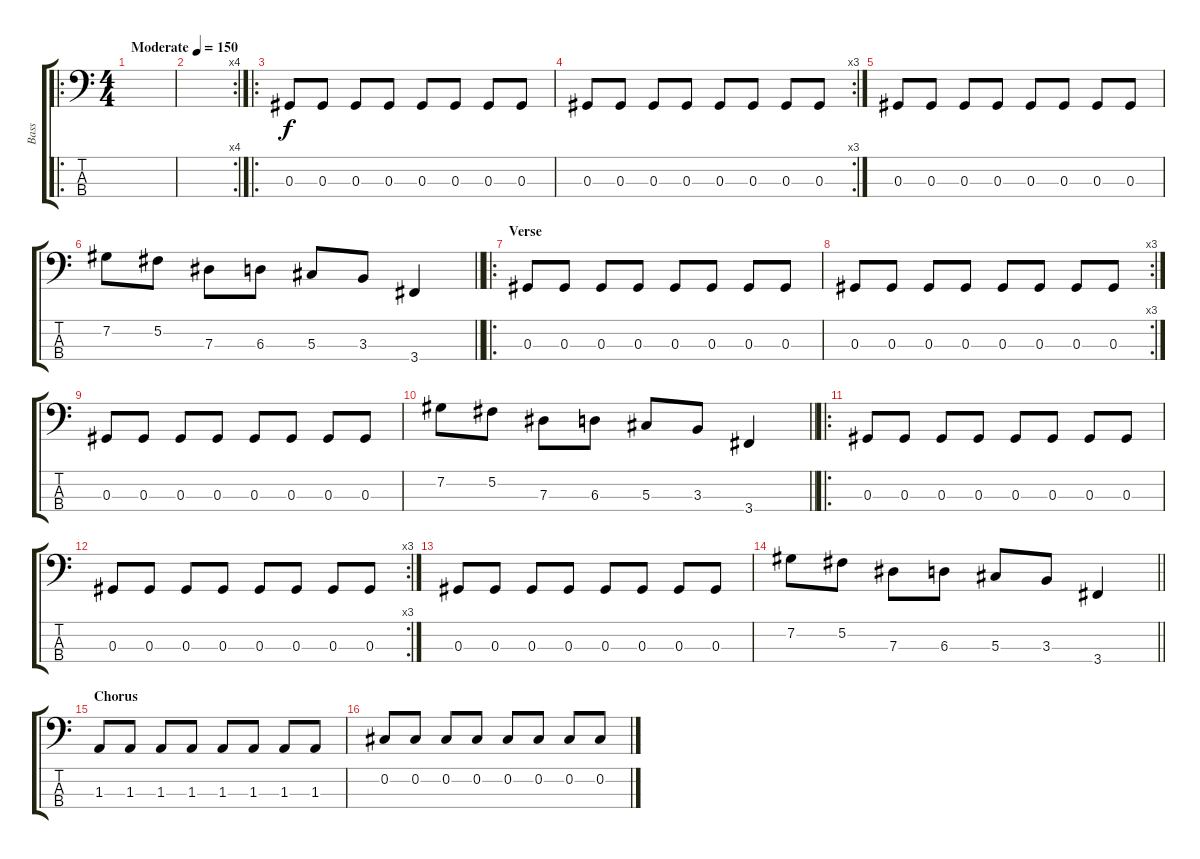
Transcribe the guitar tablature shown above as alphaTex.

\track ("Bass" "Bass") {instrument electricbassfinger}
\staff {score tabs}
\tuning (Gb2 Db2 Ab1 Eb1) {hide}
\ro
\ts (4 4)
\tempo (150 "Moderate")
\clef f4
\ks c
|
\rc 4
|
\ro
0.3.8 0.3.8 0.3.8 0.3.8 0.3.8 0.3.8 0.3.8 0.3.8 |
\rc 3
0.3.8 0.3.8 0.3.8 0.3.8 0.3.8 0.3.8 0.3.8 0.3.8 |
0.3.8 0.3.8 0.3.8 0.3.8 0.3.8 0.3.8 0.3.8 0.3.8 |
\barLineRight lightlight
7.2.8 5.2.8 7.3.8 6.3.8 5.3.8 3.3.8 3.4.4 |
\ro
\section ("" "Verse")
0.3.8 0.3.8 0.3.8 0.3.8 0.3.8 0.3.8 0.3.8 0.3.8 |
\rc 3
0.3.8 0.3.8 0.3.8 0.3.8 0.3.8 0.3.8 0.3.8 0.3.8 |
0.3.8 0.3.8 0.3.8 0.3.8 0.3.8 0.3.8 0.3.8 0.3.8 |
\barLineRight lightlight
7.2.8 5.2.8 7.3.8 6.3.8 5.3.8 3.3.8 3.4.4 |
\ro
0.3.8 0.3.8 0.3.8 0.3.8 0.3.8 0.3.8 0.3.8 0.3.8 |
\rc 3
0.3.8 0.3.8 0.3.8 0.3.8 0.3.8 0.3.8 0.3.8 0.3.8 |
0.3.8 0.3.8 0.3.8 0.3.8 0.3.8 0.3.8 0.3.8 0.3.8 |
\barLineRight lightlight
7.2.8 5.2.8 7.3.8 6.3.8 5.3.8 3.3.8 3.4.4 |
\section ("" "Chorus")
1.3.8 1.3.8 1.3.8 1.3.8 1.3.8 1.3.8 1.3.8 1.3.8 |
0.2.8 0.2.8 0.2.8 0.2.8 0.2.8 0.2.8 0.2.8 0.2.8
